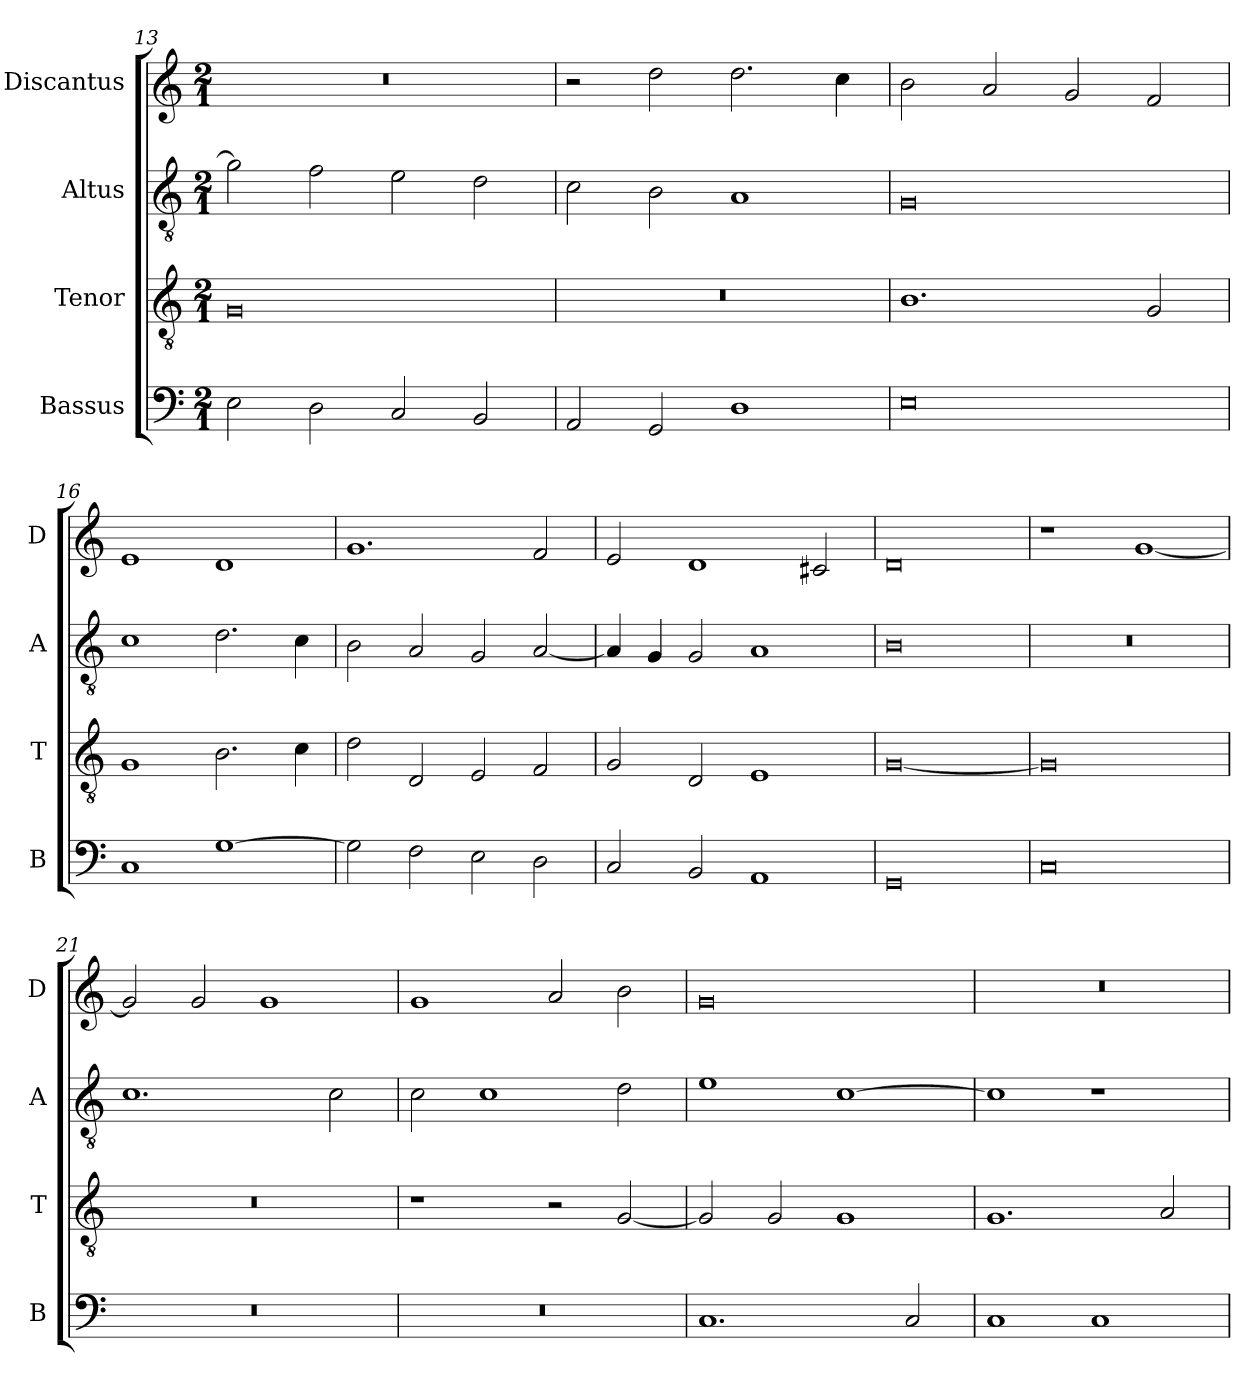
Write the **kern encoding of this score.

**kern	**kern	**kern	**kern
*part4	*part3	*part2	*part1
*staff4	*staff3	*staff2	*staff1
*I"Bassus	*I"Tenor	*I"Altus	*I"Discantus
*I'B	*I'T	*I'A	*I'D
*clefF4	*clefGv2	*clefGv2	*clefG2
*k[]	*k[]	*k[]	*k[]
*M2/1	*M2/1	*M2/1	*M2/1
=13	=13	=13	=13
2E\	0G	2g\]	0r
2D\	.	2f\	.
2C/	.	2e\	.
2BB/	.	2d\	.
=14	=14	=14	=14
2AA/	0r	2c\	2r
2GG/	.	2B\	2dd\
1D	.	1A	2.dd\
.	.	.	4cc\
=15	=15	=15	=15
0E	1.B	0G	2b\
.	.	.	2a/
.	.	.	2g/
.	2G/	.	2f/
=16	=16	=16	=16
1C	1G	1c	1e
[1G	2.B\	2.d\	1d
.	4c\	4c\	.
=17	=17	=17	=17
2G\]	2d\	2B\	1.g
2F\	2D/	2A/	.
2E\	2E/	2G/	.
2D\	2F/	[2A/	2f/
=18	=18	=18	=18
2C/	2G/	4A/]	2e/
.	.	4G/	.
2BB/	2D/	2G/	1d
1AA	1E	1A	.
.	.	.	2c#X/
=19	=19	=19	=19
0GG	[0G	0B	0d
=20	=20	=20	=20
0C	0G]	0r	1r
.	.	.	[1g
=21	=21	=21	=21
0r	0r	1.c	2g/]
.	.	.	2g/
.	.	.	1g
.	.	2c\	.
=22	=22	=22	=22
0r	1r	2c\	1g
.	.	1c	.
.	2r	.	2a/
.	[2G/	2d\	2b\
=23	=23	=23	=23
1.C	2G/]	1e	0g
.	2G/	.	.
.	1G	[1c	.
2C/	.	.	.
=24	=24	=24	=24
1C	1.G	1c]	0r
1C	.	1r	.
.	2A/	.	.
=	=	=	=
*-	*-	*-	*-
